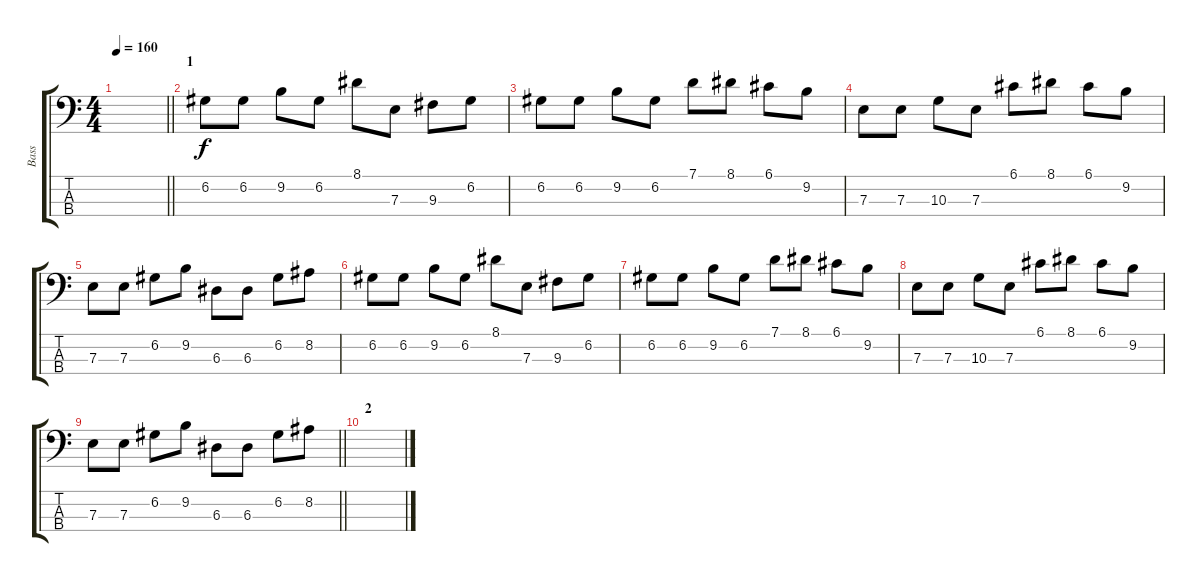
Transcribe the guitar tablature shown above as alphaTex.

\track ("Bass" "Bass") {instrument electricbassfinger}
\staff {score tabs}
\tuning (G2 D2 A1 E1) {hide}
\ts (4 4)
\tempo 160
\clef f4
\barLineRight lightlight
\ks c
|
\section ("" "1")
6.2.8 6.2.8 9.2.8 6.2.8 8.1.8 7.3.8 9.3.8 6.2.8 |
6.2.8 6.2.8 9.2.8 6.2.8 7.1.8 8.1.8 6.1.8 9.2.8 |
7.3.8 7.3.8 10.3.8 7.3.8 6.1.8 8.1.8 6.1.8 9.2.8 |
7.3.8 7.3.8 6.2.8 9.2.8 6.3.8 6.3.8 6.2.8 8.2.8 |
6.2.8 6.2.8 9.2.8 6.2.8 8.1.8 7.3.8 9.3.8 6.2.8 |
6.2.8 6.2.8 9.2.8 6.2.8 7.1.8 8.1.8 6.1.8 9.2.8 |
7.3.8 7.3.8 10.3.8 7.3.8 6.1.8 8.1.8 6.1.8 9.2.8 |
\barLineRight lightlight
7.3.8 7.3.8 6.2.8 9.2.8 6.3.8 6.3.8 6.2.8 8.2.8 |
\section ("" "2")
